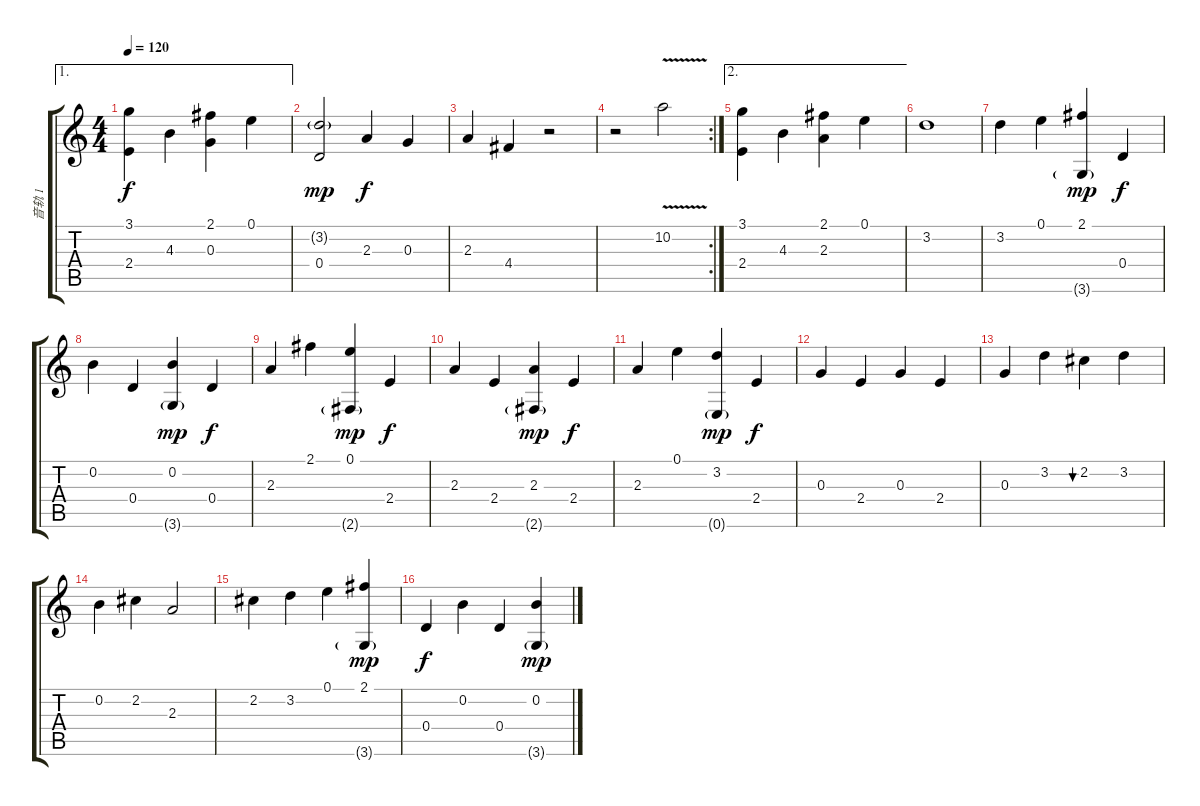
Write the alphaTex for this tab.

\track ("音轨 1" "音轨 1") {instrument acousticguitarnylon}
\staff {score tabs}
\tuning (E4 B3 G3 D3 A2 E2) {hide}
\ae 1
\ts (4 4)
\tempo 120
\clef g2
\ks c
(3.1 2.4).4{dy f} 4.3.4 (2.1 0.3).4 0.1.4 |
(3.2{g} 0.4).2{dy mp} 2.3.4{dy f} 0.3.4 |
2.3.4 4.4.4 r.2 |
\rc 2
r.2 10.2{v}.2 |
\ae 2
(3.1 2.4).4 4.3.4 (2.1 2.3).4 0.1.4 |
3.2.1 |
3.2.4 0.1.4 (2.1 3.6{g}).4{dy mp} 0.4.4{dy f} |
0.2.4 0.4.4 (0.2 3.6{g}).4{dy mp} 0.4.4{dy f} |
2.3.4 2.1.4 (0.1 2.6{g}).4{dy mp} 2.4.4{dy f} |
2.3.4 2.4.4 (2.3 2.6{g}).4{dy mp} 2.4.4{dy f} |
2.3.4 0.1.4 (3.2 0.6{g}).4{dy mp} 2.4.4{dy f} |
0.3.4 2.4.4 0.3.4 2.4.4 |
0.3.4 3.2.4 2.2.4{bu 60} 3.2.4 |
0.2.4 2.2.4 2.3.2 |
2.2.4 3.2.4 0.1.4 (2.1 3.6{g}).4{dy mp} |
0.4.4{dy f} 0.2.4 0.4.4 (0.2 3.6{g}).4{dy mp}
